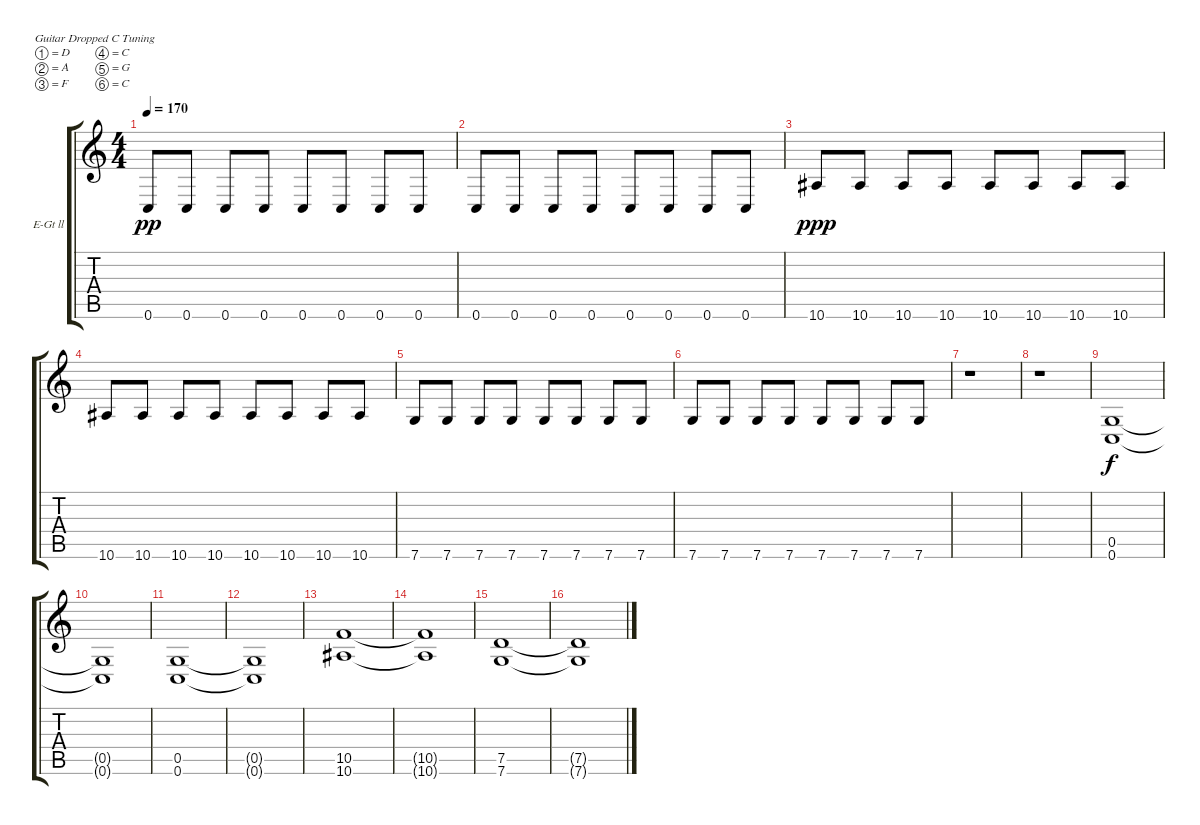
\defaultSystemsLayout 4
\bracketExtendMode groupsimilarinstruments
\firstSystemTrackNameOrientation horizontal
\otherSystemsTrackNameOrientation horizontal
\track ("Guitar ll" "E-Gt ll") {instrument overdrivenguitar}
\staff {score tabs}
\tuning (D4 A3 F3 C3 G2 C2)
\ts (4 4)
\tempo 170
\clef g2
\ks c
0.6.8{dy pp} 0.6.8 0.6.8 0.6.8 0.6.8 0.6.8 0.6.8 0.6.8 |
0.6.8 0.6.8 0.6.8 0.6.8 0.6.8 0.6.8 0.6.8 0.6.8 |
10.6.8{dy ppp} 10.6.8 10.6.8 10.6.8 10.6.8 10.6.8 10.6.8 10.6.8 |
10.6.8 10.6.8 10.6.8 10.6.8 10.6.8 10.6.8 10.6.8 10.6.8 |
7.6.8 7.6.8 7.6.8 7.6.8 7.6.8 7.6.8 7.6.8 7.6.8 |
7.6.8 7.6.8 7.6.8 7.6.8 7.6.8 7.6.8 7.6.8 7.6.8 |
r.1 |
r.1 |
(0.6 0.5).1{dy f} |
(0.5{t} 0.6{t}).1 |
(0.6 0.5).1 |
(0.5{t} 0.6{t}).1 |
(10.5 10.6).1 |
(10.6{t} 10.5{t}).1 |
(7.5 7.6).1 |
(7.6{t} 7.5{t}).1
